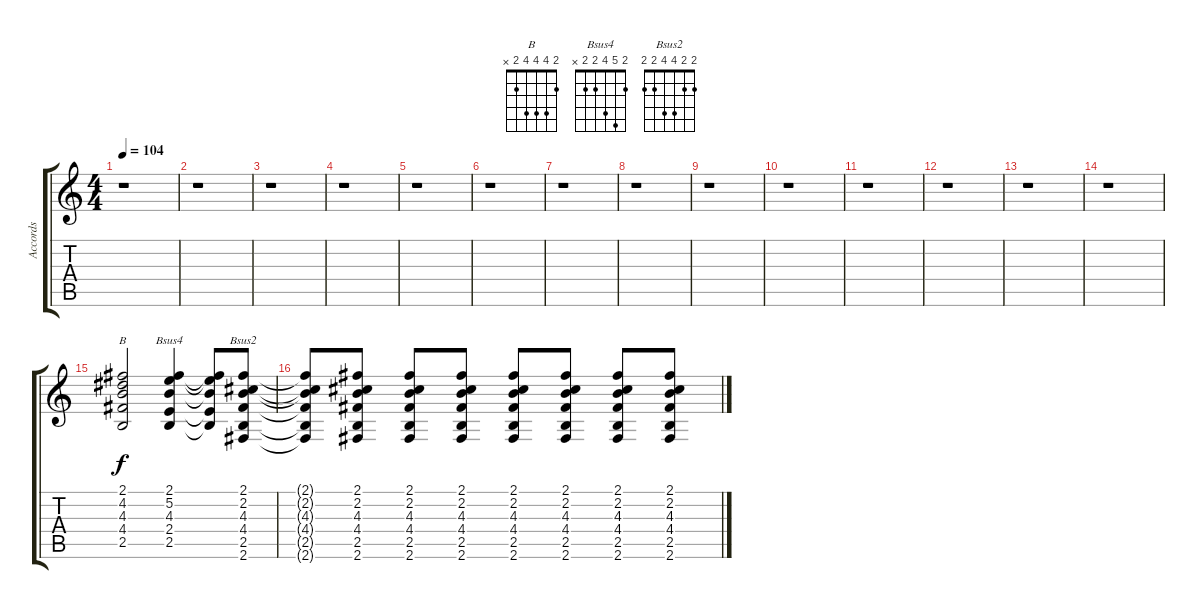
\track ("Accords" "Accords") {instrument overdrivenguitar}
\staff {score tabs}
\tuning (E4 B3 G3 D3 A2 E2) {hide}
\chord ("B" 2 4 4 4 2 x)
\chord ("Bsus4" 2 5 4 2 2 x)
\chord ("Bsus2" 2 2 4 4 2 2)
\ts (4 4)
\tempo 104
\clef g2
\ks c
r.1{dy f} |
r.1 |
r.1 |
r.1 |
r.1 |
r.1 |
r.1 |
r.1 |
r.1 |
r.1 |
r.1 |
r.1 |
r.1 |
r.1 |
(2.1 4.2 4.3 4.4 2.5).2{ch "B"} (2.1 5.2 4.3 2.4 2.5).4{ch "Bsus4"} (2.1{t} 5.2{t} 4.3{t} 2.4{t} 2.5{t}).8 (2.1 2.2 4.3 4.4 2.5 2.6).8{ch "Bsus2"} |
(2.1{t} 2.2{t} 4.3{t} 4.4{t} 2.5{t} 2.6{t}).8 (2.1 2.2 4.3 4.4 2.5 2.6).8 (2.1 2.2 4.3 4.4 2.5 2.6).8 (2.1 2.2 4.3 4.4 2.5 2.6).8 (2.1 2.2 4.3 4.4 2.5 2.6).8 (2.1 2.2 4.3 4.4 2.5 2.6).8 (2.1 2.2 4.3 4.4 2.5 2.6).8 (2.1 2.2 4.3 4.4 2.5 2.6).8
